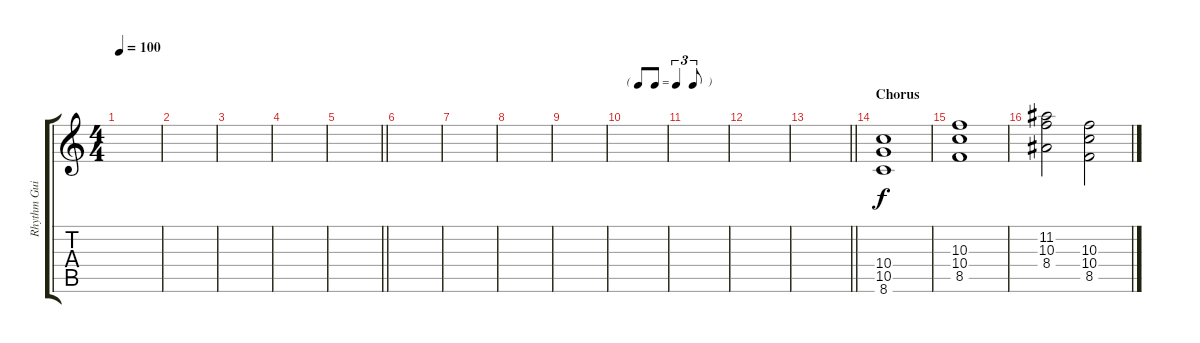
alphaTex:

\track ("Rhythm Guitar" "Rhythm Gui") {instrument distortionguitar}
\staff {score tabs}
\tuning (E4 B3 G3 D3 A2 E2) {hide}
\ts (4 4)
\tempo 100
\clef g2
\ks c
|
|
|
|
\barLineRight lightlight
|
|
|
|
|
\tf triplet8th
|
|
|
\barLineRight lightlight
|
\section ("" "Chorus")
(10.4 10.5 8.6).1 |
(10.3 10.4 8.5).1 |
(11.2 10.3 8.4).2 (10.3 10.4 8.5).2
